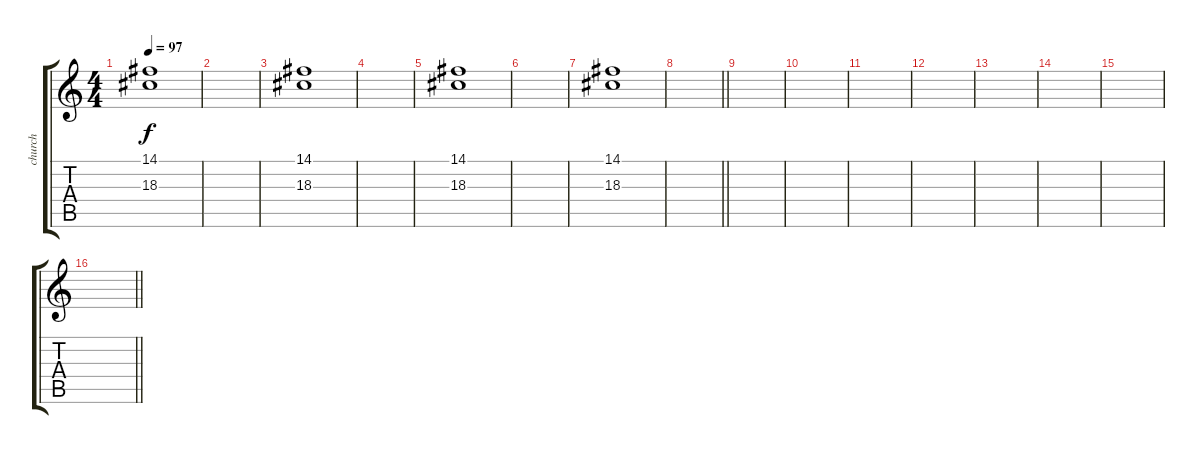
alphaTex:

\track ("church" "church") {instrument tubularbells}
\staff {score tabs}
\tuning (E4 B3 G3 D3 A2 E2) {hide}
\ts (4 4)
\tempo 97
\clef g2
\ks c
(14.1 18.3).1{dy f} |
|
(14.1 18.3).1 |
|
(14.1 18.3).1 |
|
(14.1 18.3).1 |
\barLineRight lightlight
|
|
|
|
|
|
|
|
\barLineRight lightlight
